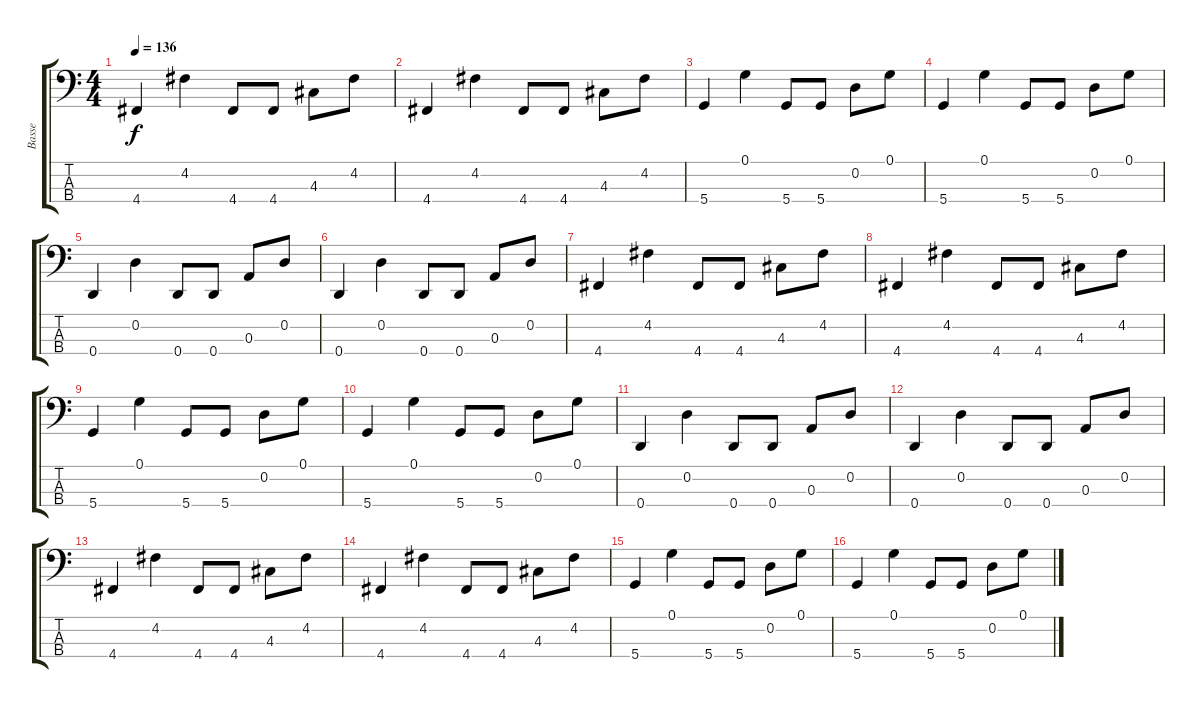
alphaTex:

\track ("Basse" "Basse") {instrument electricbassfinger}
\staff {score tabs}
\tuning (G2 D2 A1 D1) {hide}
\ts (4 4)
\tempo 136
\clef f4
\ks c
4.4.4{dy f} 4.2.4 4.4.8 4.4.8 4.3.8 4.2.8 |
4.4.4 4.2.4 4.4.8 4.4.8 4.3.8 4.2.8 |
5.4.4 0.1.4 5.4.8 5.4.8 0.2.8 0.1.8 |
5.4.4 0.1.4 5.4.8 5.4.8 0.2.8 0.1.8 |
0.4.4 0.2.4 0.4.8 0.4.8 0.3.8 0.2.8 |
0.4.4 0.2.4 0.4.8 0.4.8 0.3.8 0.2.8 |
4.4.4 4.2.4 4.4.8 4.4.8 4.3.8 4.2.8 |
4.4.4 4.2.4 4.4.8 4.4.8 4.3.8 4.2.8 |
5.4.4 0.1.4 5.4.8 5.4.8 0.2.8 0.1.8 |
5.4.4 0.1.4 5.4.8 5.4.8 0.2.8 0.1.8 |
0.4.4 0.2.4 0.4.8 0.4.8 0.3.8 0.2.8 |
0.4.4 0.2.4 0.4.8 0.4.8 0.3.8 0.2.8 |
4.4.4 4.2.4 4.4.8 4.4.8 4.3.8 4.2.8 |
4.4.4 4.2.4 4.4.8 4.4.8 4.3.8 4.2.8 |
5.4.4 0.1.4 5.4.8 5.4.8 0.2.8 0.1.8 |
5.4.4 0.1.4 5.4.8 5.4.8 0.2.8 0.1.8
